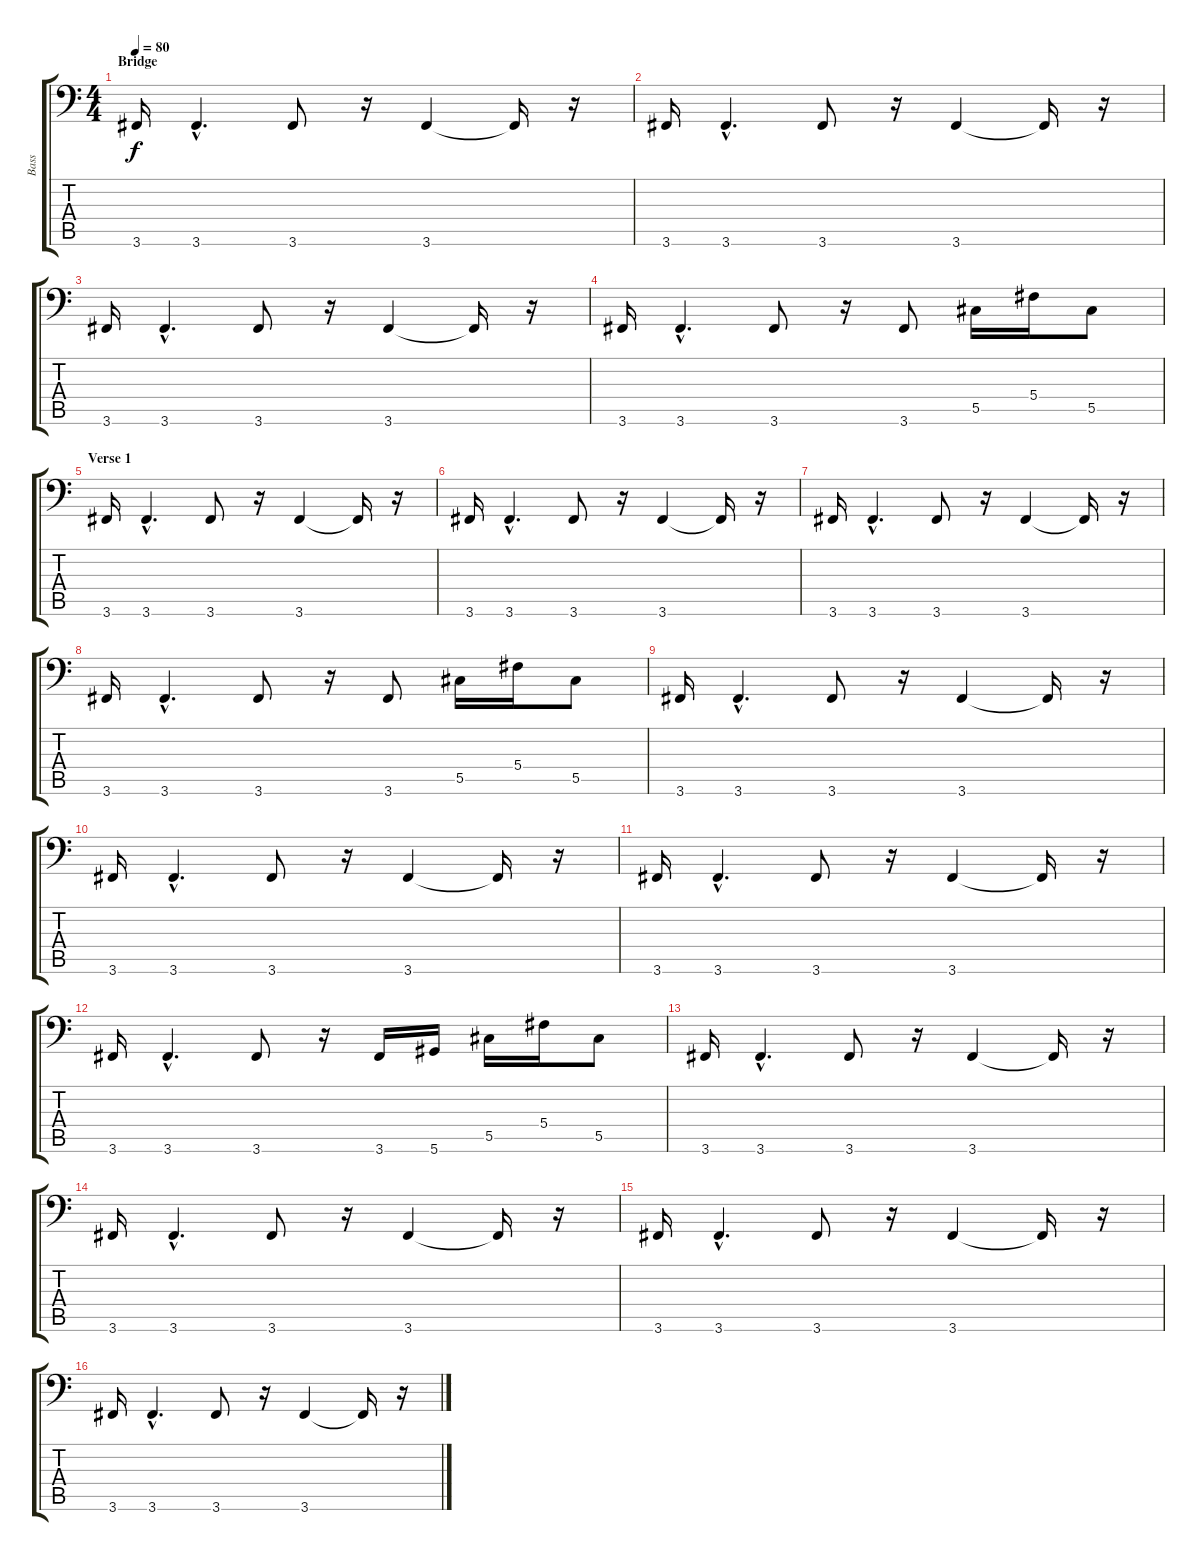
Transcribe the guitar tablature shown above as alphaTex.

\track ("Bass" "Bass") {instrument electricbasspick}
\staff {score tabs}
\tuning (Eb3 Bb2 Gb2 Db2 Ab1 Eb1) {hide}
\ts (4 4)
\section ("" "Bridge")
\tempo 80
\clef f4
\ks c
3.6.16{dy f} 3.6{hac}.4{d} 3.6.8 r.16 3.6.4 3.6{t}.16 r.16 |
3.6.16 3.6{hac}.4{d} 3.6.8 r.16 3.6.4 3.6{t}.16 r.16 |
3.6.16 3.6{hac}.4{d} 3.6.8 r.16 3.6.4 3.6{t}.16 r.16 |
3.6.16 3.6{hac}.4{d} 3.6.8 r.16 3.6.8 5.5.16 5.4.16 5.5.8 |
\section ("" "Verse 1")
3.6.16 3.6{hac}.4{d} 3.6.8 r.16 3.6.4 3.6{t}.16 r.16 |
3.6.16 3.6{hac}.4{d} 3.6.8 r.16 3.6.4 3.6{t}.16 r.16 |
3.6.16 3.6{hac}.4{d} 3.6.8 r.16 3.6.4 3.6{t}.16 r.16 |
3.6.16 3.6{hac}.4{d} 3.6.8 r.16 3.6.8 5.5.16 5.4.16 5.5.8 |
3.6.16 3.6{hac}.4{d} 3.6.8 r.16 3.6.4 3.6{t}.16 r.16 |
3.6.16 3.6{hac}.4{d} 3.6.8 r.16 3.6.4 3.6{t}.16 r.16 |
3.6.16 3.6{hac}.4{d} 3.6.8 r.16 3.6.4 3.6{t}.16 r.16 |
3.6.16 3.6{hac}.4{d} 3.6.8 r.16 3.6.16 5.6.16 5.5.16 5.4.16 5.5.8 |
3.6.16 3.6{hac}.4{d} 3.6.8 r.16 3.6.4 3.6{t}.16 r.16 |
3.6.16 3.6{hac}.4{d} 3.6.8 r.16 3.6.4 3.6{t}.16 r.16 |
3.6.16 3.6{hac}.4{d} 3.6.8 r.16 3.6.4 3.6{t}.16 r.16 |
3.6.16 3.6{hac}.4{d} 3.6.8 r.16 3.6.4 3.6{t}.16 r.16
